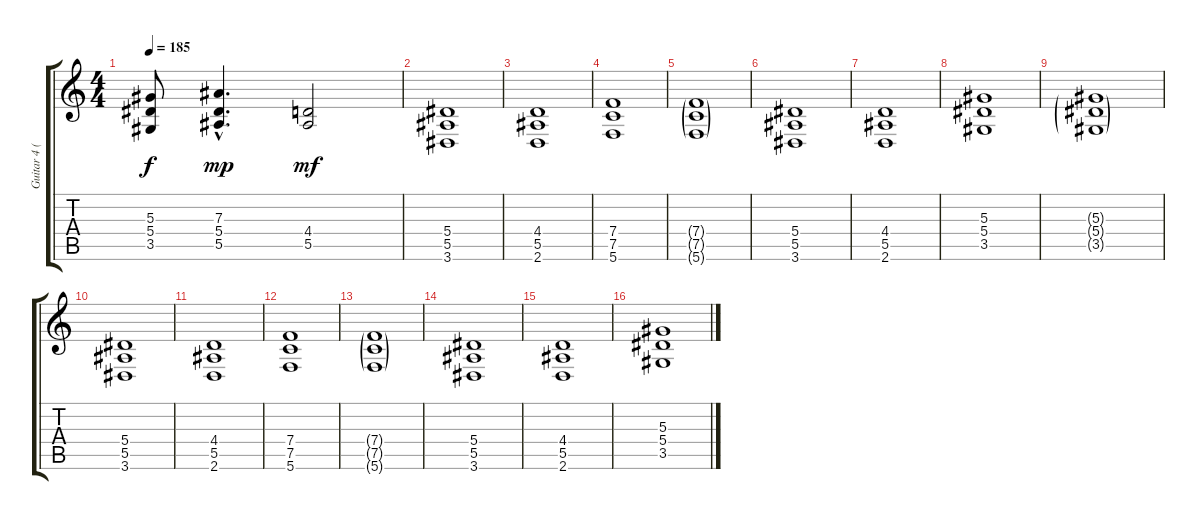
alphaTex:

\track ("Guitar 4 (Rhytm)" "Guitar 4 (") {instrument distortionguitar}
\staff {score tabs}
\tuning (C4 G3 Eb3 Bb2 F2 C2) {hide}
\ts (4 4)
\tempo 185
\clef g2
\ks c
(5.3{t} 5.4{t} 3.5{t}).8{dy f} (7.3{hac} 5.4{hac} 5.5{hac}).4{d dy mp} (4.4 5.5).2{dy mf} |
(5.4 5.5 3.6).1{balance 14} |
(4.4 5.5 2.6).1 |
(7.4 7.5 5.6).1 |
(7.4{g} 7.5{g} 5.6{g}).1 |
(5.4 5.5 3.6).1 |
(4.4 5.5 2.6).1 |
(5.3 5.4 3.5).1 |
(5.3{g} 5.4{g} 3.5{g}).1 |
(5.4 5.5 3.6).1 |
(4.4 5.5 2.6).1 |
(7.4 7.5 5.6).1 |
(7.4{g} 7.5{g} 5.6{g}).1 |
(5.4 5.5 3.6).1 |
(4.4 5.5 2.6).1 |
(5.3 5.4 3.5).1
